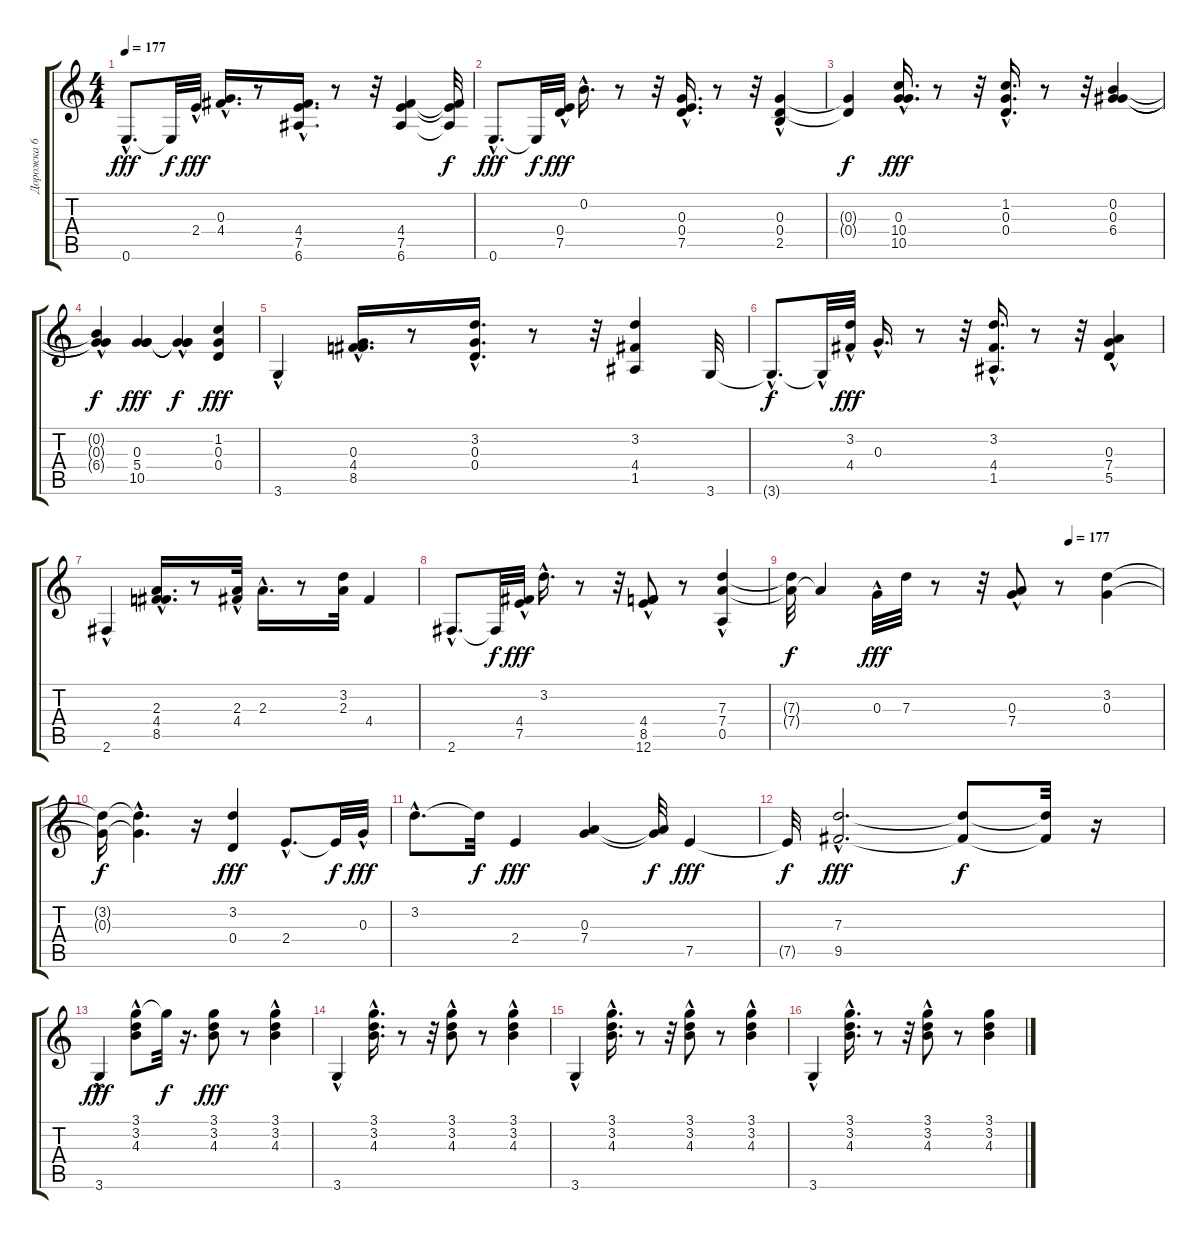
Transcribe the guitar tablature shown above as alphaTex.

\track ("Дорожка 6" "Дорожка 6") {instrument acousticguitarnylon}
\staff {score tabs}
\tuning (E4 B3 G3 D3 A2 E2) {hide}
\ts (4 4)
\tempo 177
\clef g2
\ks c
0.6{hac}.8{d dy fff} 0.6{t}.32{dy f} 2.4{hac}.32{dy fff} (0.3{hac} 4.4{hac}).16{d} r.8 (4.4{hac} 7.5{hac} 6.6{hac}).16{d} r.8 r.32 (4.4 7.5 6.6).4 (4.4{t} 7.5{t} 6.6{t}).32{dy f} |
0.6{hac}.8{d dy fff} 0.6{t}.32{dy f} (0.4{hac} 7.5{hac}).32{dy fff} 0.2{hac}.16{d} r.8 r.32 (0.3{hac} 0.4{hac} 7.5{hac}).16{d} r.8 r.32 (0.3 0.4 2.5{hac}).4 |
(0.3{t} 0.4{t}).4{dy f} (0.3{hac} 10.4{hac} 10.5{hac}).16{d dy fff} r.8 r.32 (1.2{hac} 0.3 0.4{hac}).16{d} r.8 r.32 (0.2 0.3 6.4).4 |
(0.2{t} 0.3{hac t} 6.4{hac t}).4{dy f} (0.3 5.4 10.5).4{dy fff} (0.3{hac t} 5.4{hac t} 10.5{t}).4{dy f} (1.2 0.3 0.4).4{dy fff} |
3.6{hac}.4 (0.3{hac} 4.4 8.5).16{d} r.8 (3.2{hac} 0.3{hac} 0.4).16{d} r.8 r.32 (3.2 4.4 1.5).4 3.6.32 |
3.6{hac t}.8{d dy f} 3.6{hac t}.32 (3.2{hac} 4.4).32{dy fff} 0.3{hac}.16{d} r.8 r.32 (3.2{hac} 4.4{hac} 1.5{hac}).16{d} r.8 r.32 (0.3{hac} 7.4 5.5).4 |
2.6{hac}.4 (2.3{hac} 4.4{hac} 8.5).16{d} r.8 (2.3{hac} 4.4{hac}).32 2.3{hac}.16{d} r.8 (3.2 2.3).32 4.4.4 |
2.6{hac}.8{d} 2.6{t}.32{dy f} (4.4{hac} 7.5{hac}).32{dy fff} 3.2{hac}.16{d} r.8 r.32 (4.4 8.5{hac} 12.6{hac}).8 r.8 (7.3 7.4 0.5{hac}).4 |
\tempo (177 0.75)
(7.3{t} 7.4{t}).32{dy f} 7.4{t}.4 0.3{hac}.32{dy fff} 7.3.32 r.8 r.32 (0.3 7.4{hac}).8 r.8 (3.2 0.3).4 |
(3.2{t} 0.3{t}).16{dy f} (3.2{hac t} 0.3{hac t}).4{d} r.16 (3.2 0.4).4{dy fff} 2.4{hac}.8{d} 2.4{t}.32{dy f} 0.3{hac}.32{dy fff} |
3.2{hac}.8{d} 3.2{t}.32{dy f} 2.4.4{dy fff} (0.3 7.4).4 (0.3{t} 7.4{t}).32{dy f} 7.5.4{dy fff} |
7.5{t}.32{dy f} (7.3{hac} 9.5{hac}).2{d dy fff} (7.3{t} 9.5{t}).8{dy f} (7.3{t} 9.5{t}).32 r.16 |
3.6{hac}.4{dy fff} (3.1 3.2{hac} 4.3{hac}).8 3.1{t}.32{dy f} r.16{d} (3.1 3.2 4.3).8{dy fff} r.8 (3.1{hac} 3.2{hac} 4.3{hac}).4 |
3.6{hac}.4 (3.1{hac} 3.2 4.3).16{d} r.8 r.32 (3.1 3.2{hac} 4.3{hac}).8 r.8 (3.1{hac} 3.2{hac} 4.3).4 |
3.6{hac}.4 (3.1{hac} 3.2{hac} 4.3{hac}).16{d} r.8 r.32 (3.1 3.2 4.3{hac}).8 r.8 (3.1{hac} 3.2 4.3).4 |
3.6{hac}.4 (3.1{hac} 3.2{hac} 4.3{hac}).16{d} r.8 r.32 (3.1 3.2 4.3{hac}).8 r.8 (3.1 3.2 4.3).4
